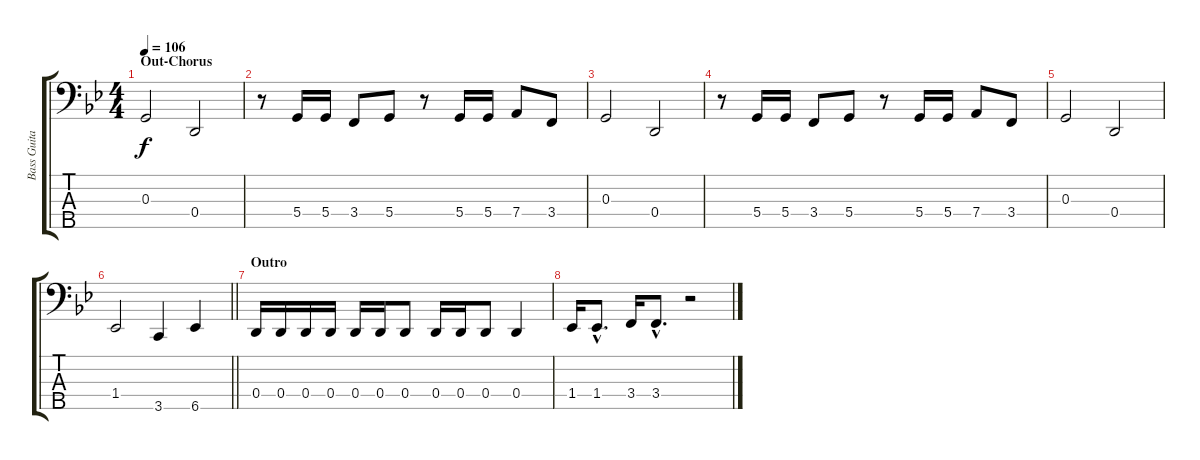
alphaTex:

\track ("Bass Guitar" "Bass Guita") {instrument electricbasspick}
\staff {score tabs}
\tuning (F2 C2 G1 D1 A0) {hide}
\ts (4 4)
\section ("" "Out-Chorus")
\tempo 106
\clef f4
\ks bb
0.3.2{dy f} 0.4.2 |
r.8 5.4.16 5.4.16 3.4.8 5.4.8 r.8 5.4.16 5.4.16 7.4.8 3.4.8 |
0.3.2 0.4.2 |
r.8 5.4.16 5.4.16 3.4.8 5.4.8 r.8 5.4.16 5.4.16 7.4.8 3.4.8 |
0.3.2 0.4.2 |
\barLineRight lightlight
1.4.2 3.5.4 6.5.4 |
\section ("" "Outro")
0.4.16 0.4.16 0.4.16 0.4.16 0.4.16 0.4.16 0.4.8 0.4.16 0.4.16 0.4.8 0.4.4 |
1.4.16 1.4{hac}.8{d} 3.4.16 3.4{hac}.8{d} r.2
